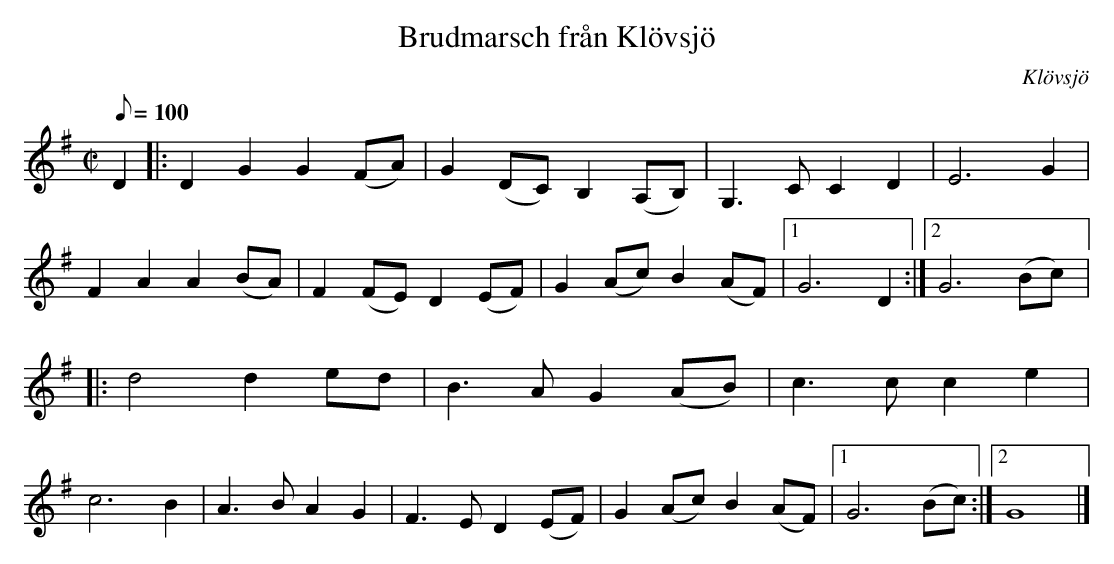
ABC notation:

X:1
T: Brudmarsch från Klövsjö
O: Klövsjö
M: C|
L: 1/8
Q: 100
K: G
D2 |: D2G2 G2(FA) | G2(DC) B,2(A,B,) | G,3C C2D2 | E6G2 | F2A2 A2(BA) | F2(FE) D2(EF) | G2(Ac) B2(AF) |1 G6D2 :|2 G6(Bc) |: d4 d2ed | B3A G2(AB) | c3c c2e2 | c6B2 | A3B A2G2 | F3E D2(EF) | G2(Ac) B2(AF) |1 G6(Bc) :|2 G8 |]
